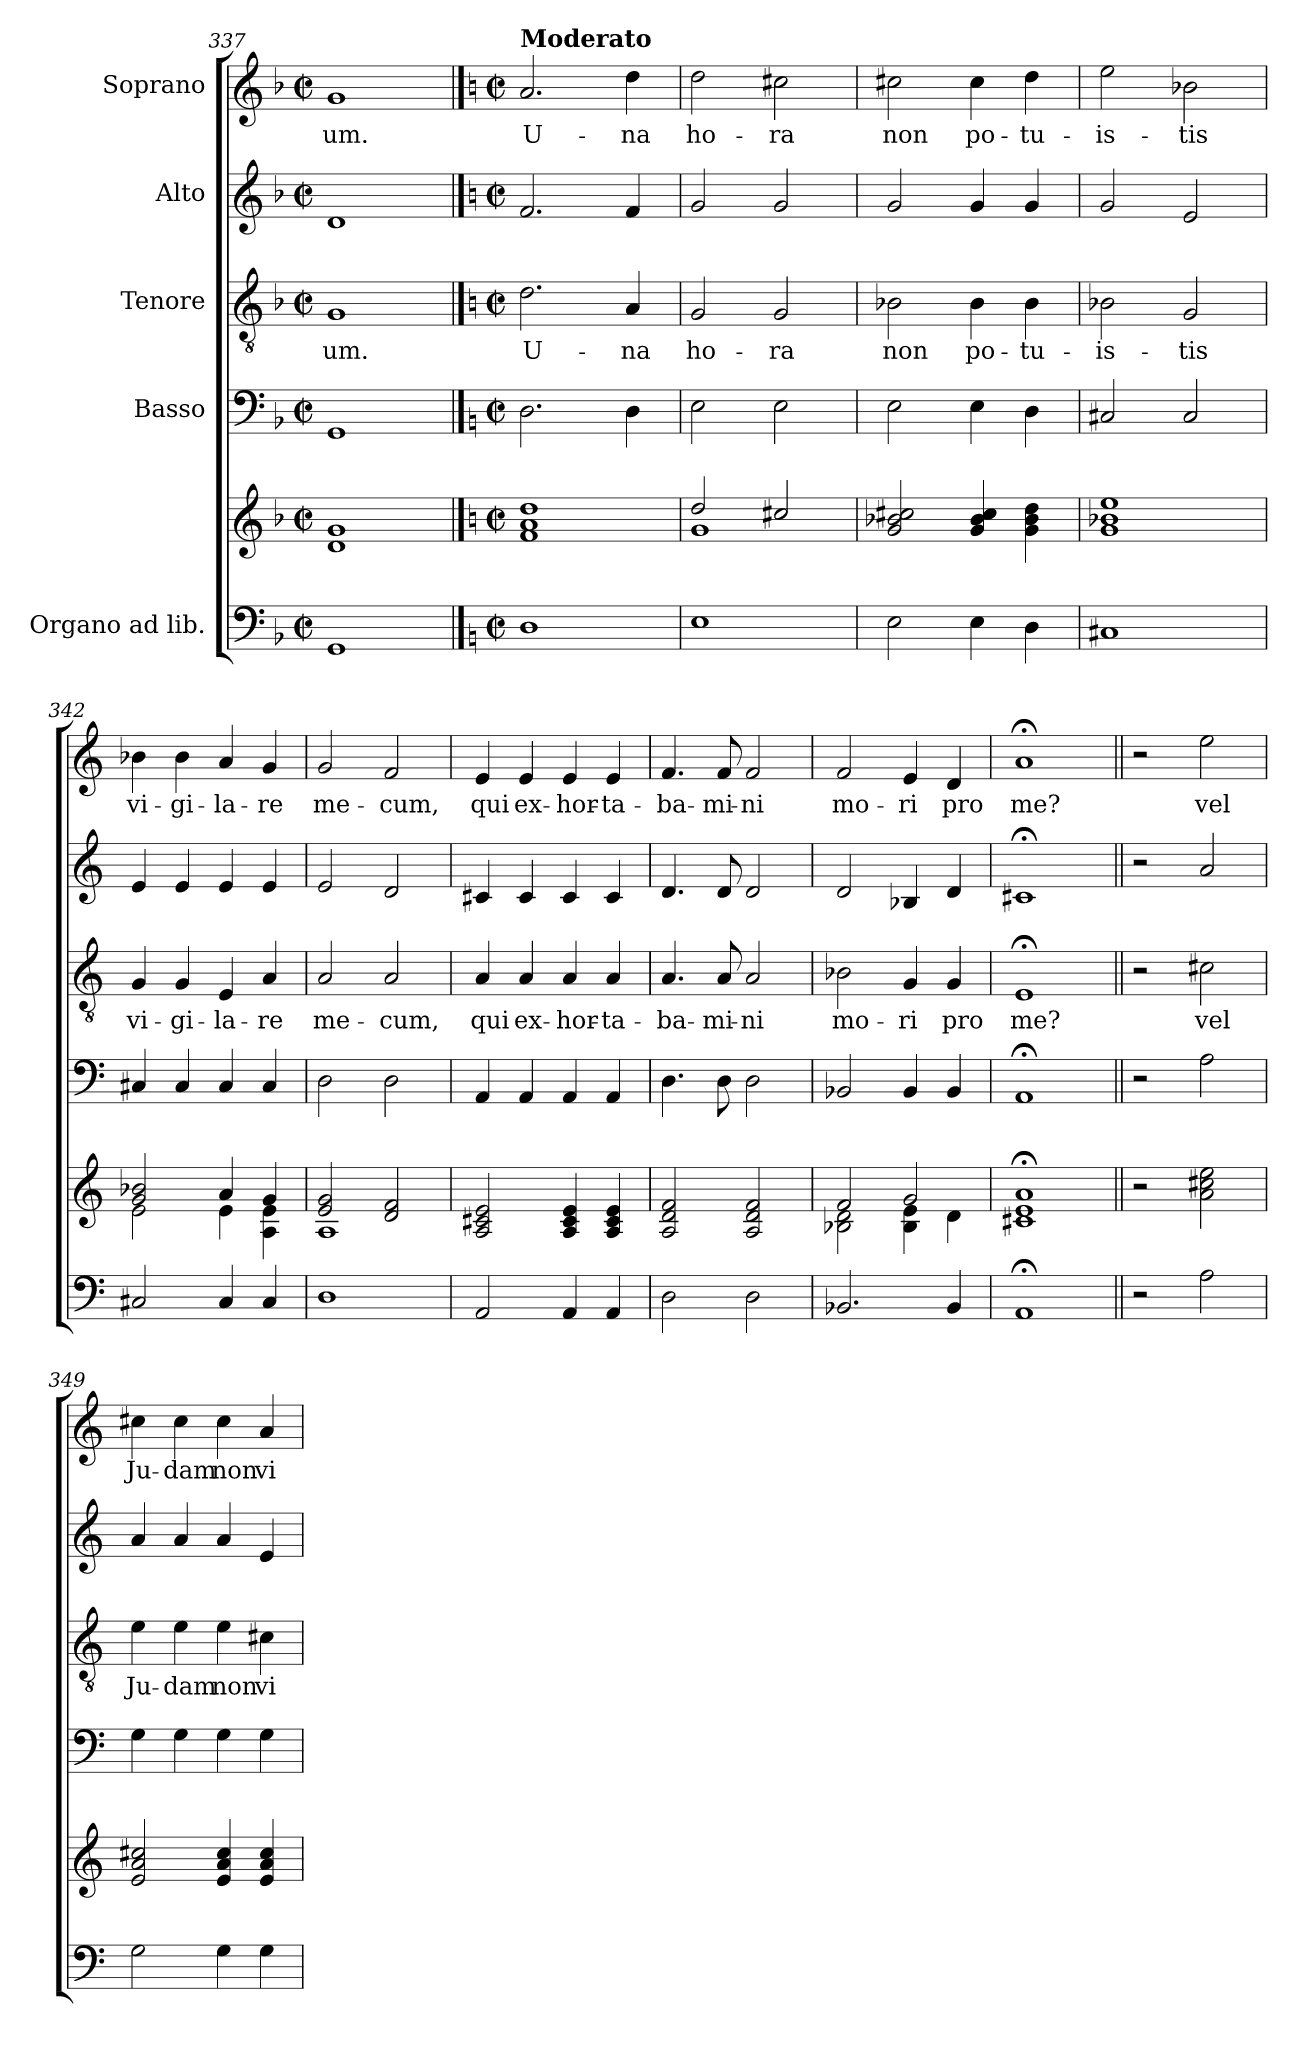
**kern	**kern	**kern	**kern	**text	**kern	**kern	**text
*part5	*part5	*part4	*part3	*part3	*part2	*part1	*part1
*staff6	*staff5	*staff4	*staff3	*staff3	*staff2	*staff1	*staff1
*I"Organo ad lib.	*	*I"Basso	*I"Tenore	*	*I"Alto	*I"Soprano	*
*clefF4	*clefG2	*clefF4	*clefGv2	*	*clefG2	*clefG2	*
*k[b-]	*k[b-]	*k[b-]	*k[b-]	*	*k[b-]	*k[b-]	*
*F:	*F:	*F:	*F:	*	*F:	*F:	*
*M2/2	*M2/2	*M2/2	*M2/2	*	*M2/2	*M2/2	*
*met(c|)	*met(c|)	*met(c|)	*met(c|)	*	*met(c|)	*met(c|)	*
=337	=337	=337	=337	=337	=337	=337	=337
1GG	1d 1g	1GG	1G	-um.	1d	1g	-um.
!!LO:PB:g=z
==338	==338	==338	==338	==338	==338	==338	==338
*k[]	*k[]	*k[]	*k[]	*	*k[]	*k[]	*
*C:	*C:	*C:	*C:	*	*C:	*C:	*
*M2/2	*M2/2	*M2/2	*M2/2	*	*M2/2	*M2/2	*
*met(c|)	*met(c|)	*met(c|)	*met(c|)	*	*met(c|)	*met(c|)	*
!	!	!	!	!	!	!LO:TX:a:B:t=Moderato	!
1D	1f 1a 1dd	2.D\	2.d\	U-	2.f/	2.a/	U-
.	.	4D\	4A/	-na	4f/	4dd\	-na
=339	=339	=339	=339	=339	=339	=339	=339
*	*^	*	*	*	*	*	*
1E	2dd/	1g	2E\	2G/	ho-	2g/	2dd\	ho-
.	2cc#X/	.	2E\	2G/	-ra	2g/	2cc#X\	-ra
*	*v	*v	*	*	*	*	*	*
=340	=340	=340	=340	=340	=340	=340	=340
2E\	2g/ 2b-X/ 2cc#X/	2E\	2B-X\	non	2g/	2cc#X\	non
4E\	4g/ 4b-/ 4cc#/	4E\	4B-\	po-	4g/	4cc#\	po-
4D\	4g\ 4b-\ 4dd\	4D\	4B-\	-tu-	4g/	4dd\	-tu-
=341	=341	=341	=341	=341	=341	=341	=341
1C#X	1g 1b-X 1ee	2C#X/	2B-X\	-is-	2g/	2ee\	-is-
.	.	2C#/	2G/	-tis	2e/	2b-X\	-tis
=342	=342	=342	=342	=342	=342	=342	=342
*	*^	*	*	*	*	*	*
2C#X/	2g/ 2b-X/	2e\	4C#X/	4G/	vi-	4e/	4b-X\	vi-
.	.	.	4C#/	4G/	-gi-	4e/	4b-\	-gi-
4C#/	4a/	4e\	4C#/	4E/	-la-	4e/	4a/	-la-
4C#/	4g/	4A\ 4e\	4C#/	4A/	-re	4e/	4g/	-re
=343	=343	=343	=343	=343	=343	=343	=343	=343
1D	2e/ 2g/	1A	2D\	2A/	me-	2e/	2g/	me-
.	2d/ 2f/	.	2D\	2A/	-cum,	2d/	2f/	-cum,
*	*v	*v	*	*	*	*	*	*
!!LO:LB:g=z
=344	=344	=344	=344	=344	=344	=344	=344
2AA/	2A/ 2c#X/ 2e/	4AA/	4A/	qui	4c#X/	4e/	qui
.	.	4AA/	4A/	ex-	4c#/	4e/	ex-
4AA/	4A/ 4c#/ 4e/	4AA/	4A/	-hor-	4c#/	4e/	-hor-
4AA/	4A/ 4c#/ 4e/	4AA/	4A/	-ta-	4c#/	4e/	-ta-
=345	=345	=345	=345	=345	=345	=345	=345
2D\	2A/ 2d/ 2f/	4.D\	4.A/	-ba-	4.d/	4.f/	-ba-
.	.	8D\	8A/	-mi-	8d/	8f/	-mi-
2D\	2A/ 2d/ 2f/	2D\	2A/	-ni	2d/	2f/	-ni
=346	=346	=346	=346	=346	=346	=346	=346
*	*^	*	*	*	*	*	*
2.BB-X/	2f/	2B-X\ 2d\	2BB-X/	2B-X\	mo-	2d/	2f/	mo-
.	2g/	4B-\ 4e\	4BB-/	4G/	-ri	4B-X/	4e/	-ri
4BB-/	.	4d\	4BB-/	4G/	pro	4d/	4d/	pro
*	*v	*v	*	*	*	*	*	*
=347	=347	=347	=347	=347	=347	=347	=347
1AA;<	1c#X;< 1e;< 1a;<	1AA;<	1E;<	me?	1c#X;<	1a;<	me?
=348||	=348||	=348||	=348||	=348||	=348||	=348||	=348||
2r	2r	2r	2r	.	2r	2r	.
2A\	2a\ 2cc#X\ 2ee\	2A\	2c#X\	vel	2a/	2ee\	vel
=349	=349	=349	=349	=349	=349	=349	=349
2G\	2e/ 2a/ 2cc#X/	4G\	4e\	Ju-	4a/	4cc#X\	Ju-
.	.	4G\	4e\	-dam	4a/	4cc#\	-dam
4G\	4e/ 4a/ 4cc#/	4G\	4e\	non	4a/	4cc#\	non
4G\	4e/ 4a/ 4cc#/	4G\	4c#X\	vi-	4e/	4a/	vi-
=	=	=	=	=	=	=	=
*-	*-	*-	*-	*-	*-	*-	*-
